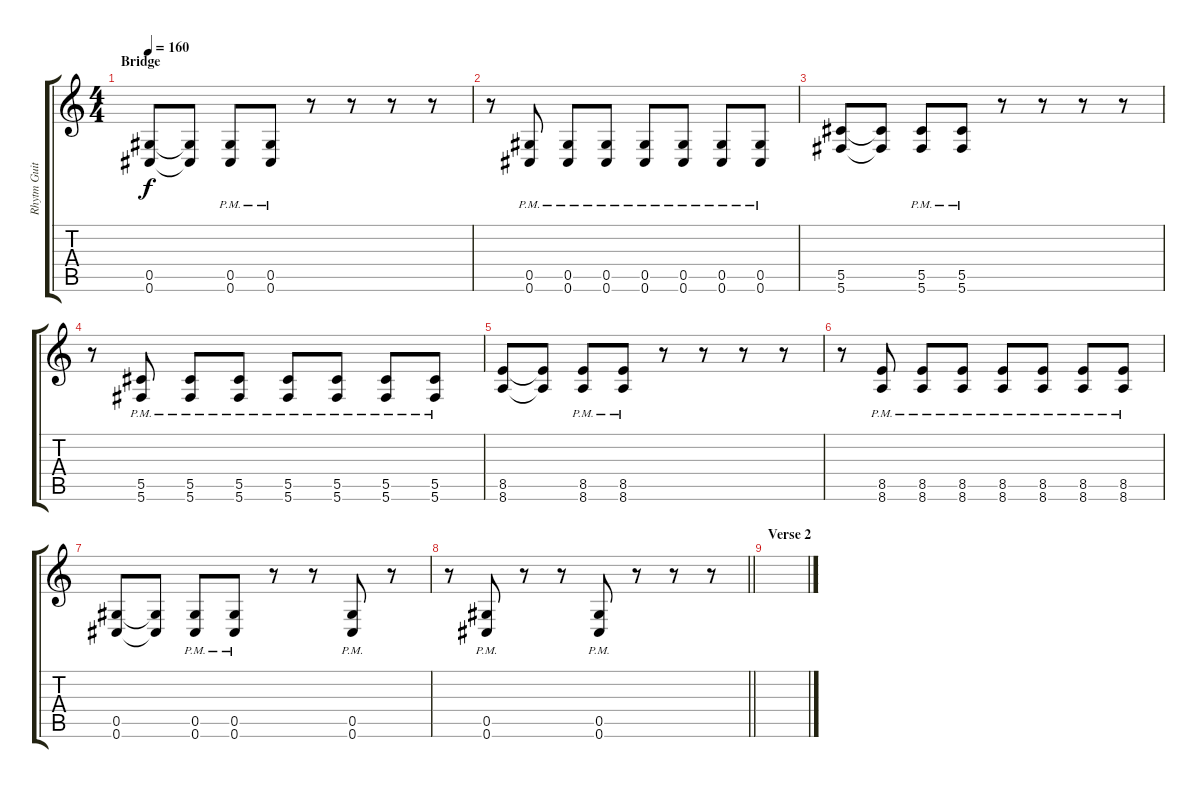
\track ("Rhytm Guitar [R]" "Rhytm Guit") {instrument distortionguitar}
\staff {score tabs}
\tuning (Eb4 Bb3 Gb3 Db3 Ab2 Db2) {hide}
\ts (4 4)
\section ("" "Bridge")
\tempo 160
\clef g2
\ks c
(0.5 0.6).8{dy f} (0.5{t} 0.6{t}).8 (0.5{pm} 0.6{pm}).8 (0.5{pm} 0.6{pm}).8 r.8 r.8 r.8 r.8 |
r.8 (0.5{pm} 0.6{pm}).8 (0.5{pm} 0.6{pm}).8 (0.5{pm} 0.6{pm}).8 (0.5{pm} 0.6{pm}).8 (0.5{pm} 0.6{pm}).8 (0.5{pm} 0.6{pm}).8 (0.5{pm} 0.6{pm}).8 |
(5.5 5.6).8 (5.5{t} 5.6{t}).8 (5.5{pm} 5.6{pm}).8 (5.5{pm} 5.6{pm}).8 r.8 r.8 r.8 r.8 |
r.8 (5.5{pm} 5.6{pm}).8 (5.5{pm} 5.6{pm}).8 (5.5{pm} 5.6{pm}).8 (5.5{pm} 5.6{pm}).8 (5.5{pm} 5.6{pm}).8 (5.5{pm} 5.6{pm}).8 (5.5{pm} 5.6{pm}).8 |
(8.5 8.6).8 (8.5{t} 8.6{t}).8 (8.5{pm} 8.6{pm}).8 (8.5{pm} 8.6{pm}).8 r.8 r.8 r.8 r.8 |
r.8 (8.5{pm} 8.6{pm}).8 (8.5{pm} 8.6{pm}).8 (8.5{pm} 8.6{pm}).8 (8.5{pm} 8.6{pm}).8 (8.5{pm} 8.6{pm}).8 (8.5{pm} 8.6{pm}).8 (8.5{pm} 8.6{pm}).8 |
(0.5 0.6).8 (0.5{t} 0.6{t}).8 (0.5{pm} 0.6{pm}).8 (0.5{pm} 0.6{pm}).8 r.8 r.8 (0.5{pm} 0.6{pm}).8 r.8 |
\barLineRight lightlight
r.8 (0.5{pm} 0.6{pm}).8 r.8 r.8 (0.5{pm} 0.6{pm}).8 r.8 r.8 r.8 |
\section ("" "Verse 2")
